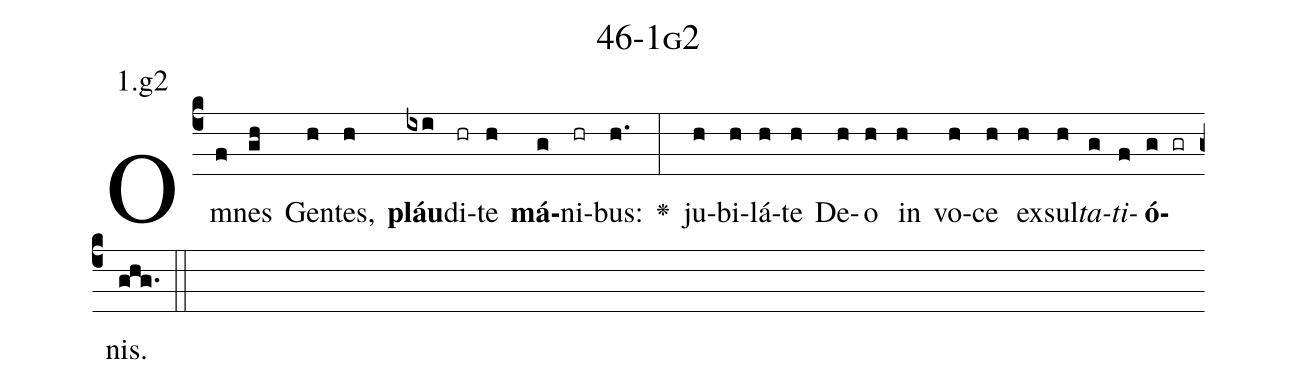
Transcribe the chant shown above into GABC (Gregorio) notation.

name: 46-1g2;
annotation: 1.g2;
%%
(c4)Om(f)nes(gh) Gen(h)tes,(h) <b>pláu</b>(ixi)di(hr)te(h) <b>má</b>(g)ni(hr)bus:(h.) <v>\greheightstar</v>(:) ju(h)bi(h)lá(h)te(h) De(h)o(h) in(h) vo(h)ce(h) ex(h)sul(h)<i>ta</i>(g)<i>ti</i>(f)<b>ó</b>(g gr)nis.(ghg.) (::)


%E(h) u(h) o(g) u(f) a(g) e.(ghg.) (::)
